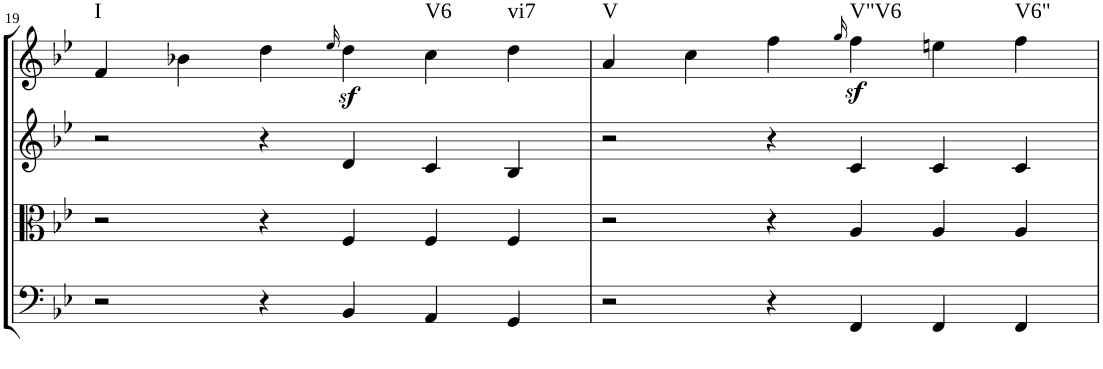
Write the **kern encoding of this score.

**kern	**kern	**kern	**kern	**dynam	**harte
*part4	*part3	*part2	*part1	*part1	*part1
*staff4	*staff3	*staff2	*staff1	*staff1	*
*I"Cello	*I"Viola	*I"2nd Violin	*I"1st Violin	*	*
*	*I'Vla	*I'Vln	*I'Vln	*	*
!!LO:PB:g=z
*clefF4	*clefC3	*clefG2	*clefG2	*	*
*k[b-e-]	*k[b-e-]	*k[b-e-]	*k[b-e-]	*	*
*g:	*g:	*g:	*g:	*	*
*M6/4	*M6/4	*M6/4	*M6/4	*	*
=19	=19	=19	=19	=19	=19
!	!	!	!	!	!LO:H:kt=I
2r	2r	2r	4f/	.	N
.	.	.	4b-X\	.	.
4r	4r	4r	4dd\	.	.
.	.	.	16qee-/	.	.
4BB-/	4F/	4d/	4ddz<\	.	.
!	!	!	!	!	!LO:H:kt=V6
4AA/	4F/	4c/	4cc\	.	N
!	!	!	!	!	!LO:H:kt=vi7
4GG/	4F/	4B-/	4dd\	.	N
=20	=20	=20	=20	=20	=20
!	!	!	!	!	!LO:H:kt=V
2r	2r	2r	4a/	.	N
.	.	.	4cc\	.	.
4r	4r	4r	4ff\	.	.
.	.	.	16qgg/	.	.
!	!	!	!	!LO:DY:b	!LO:H:kt=V"V6
4FF/	4A/	4c/	4ff\	sf	N
4FF/	4A/	4c/	4een\	.	.
!	!	!	!	!	!LO:H:kt=V6"
4FF/	4A/	4c/	4ff\	.	N
=	=	=	=	=	=
*-	*-	*-	*-	*-	*-
